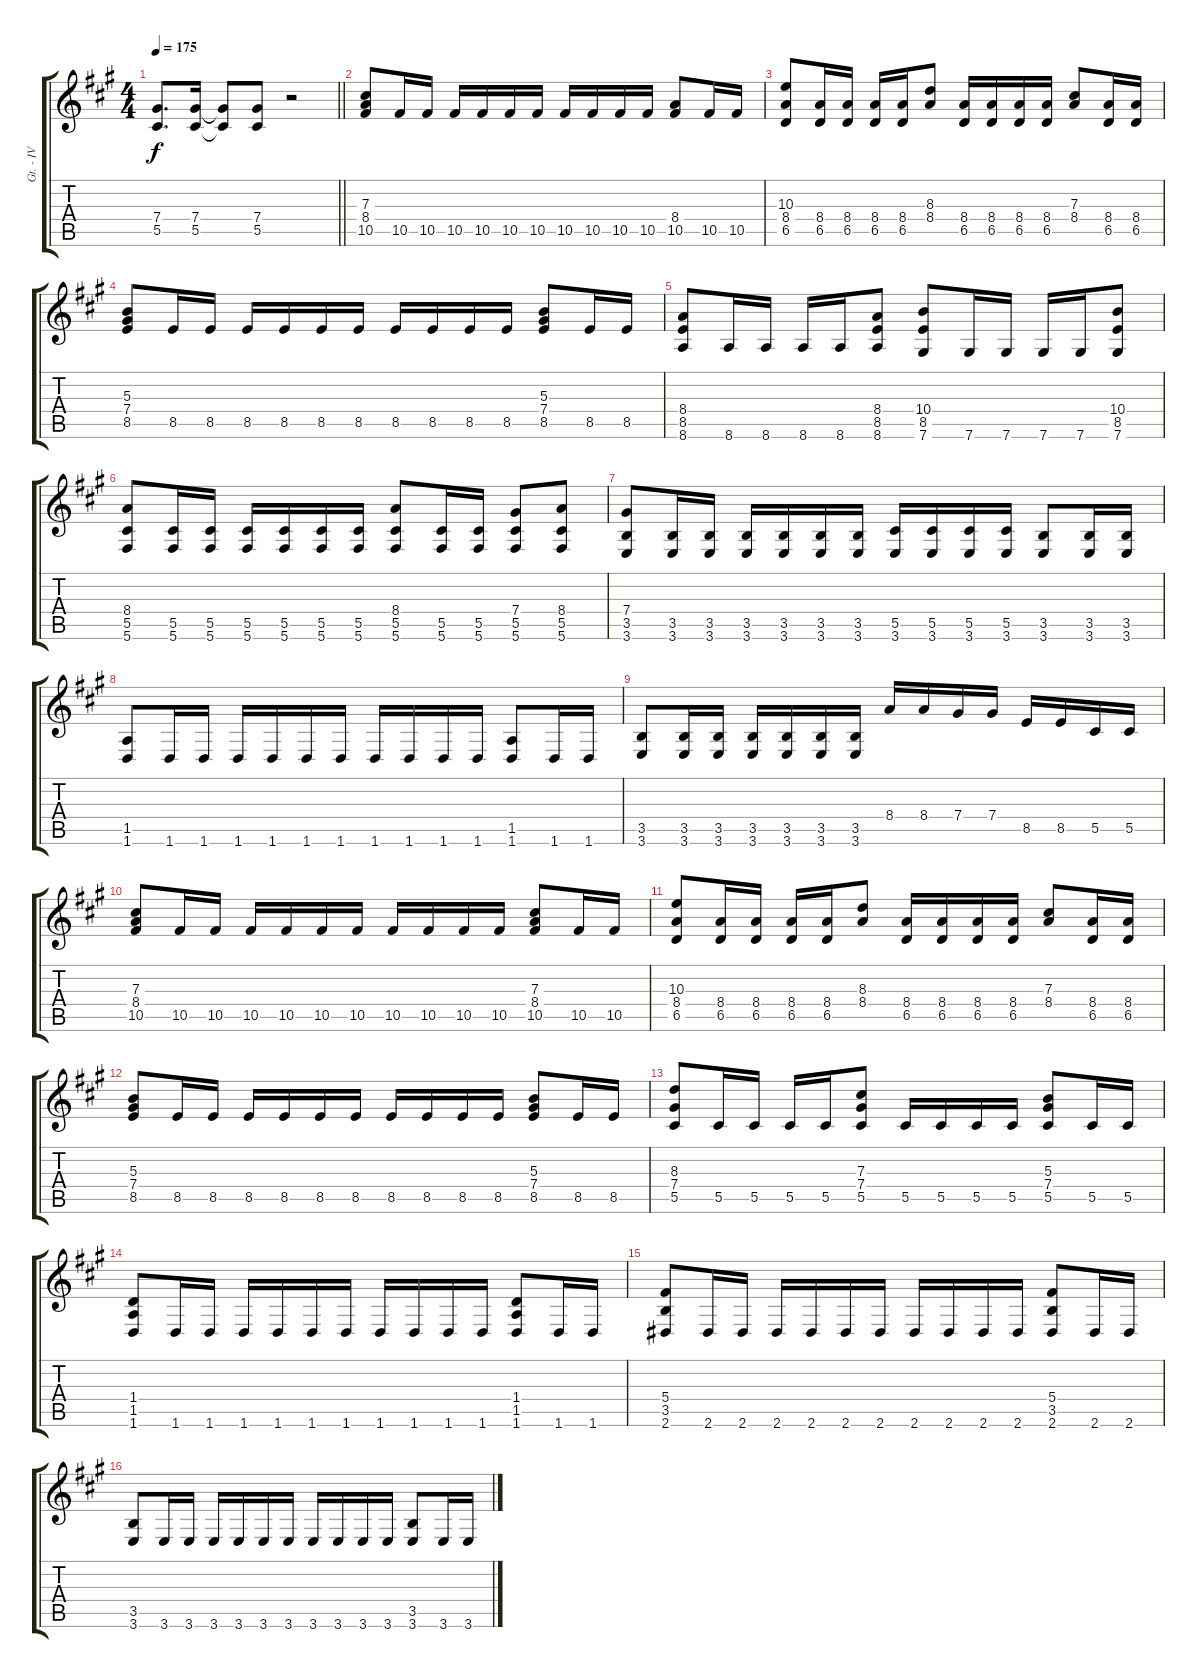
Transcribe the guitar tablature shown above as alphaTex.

\track ("Gt. - IV" "Gt. - IV") {instrument distortionguitar}
\staff {score tabs}
\tuning (Eb4 Bb3 Gb3 Db3 Ab2 Db2) {hide}
\ts (4 4)
\tempo 175
\clef g2
\barLineRight lightlight
\ks f#minor
(7.4 5.5).8{d dy f} (7.4 5.5).16 (7.4{t} 5.5{t}).8 (7.4 5.5).8 r.2 |
(7.3 8.4 10.5).8 10.5.16 10.5.16 10.5.16 10.5.16 10.5.16 10.5.16 10.5.16 10.5.16 10.5.16 10.5.16 (8.4 10.5).8 10.5.16 10.5.16 |
(10.3 8.4 6.5).8 (8.4 6.5).16 (8.4 6.5).16 (8.4 6.5).16 (8.4 6.5).16 (8.3 8.4).8 (8.4 6.5).16 (8.4 6.5).16 (8.4 6.5).16 (8.4 6.5).16 (7.3 8.4).8 (8.4 6.5).16 (8.4 6.5).16 |
(5.3 7.4 8.5).8 8.5.16 8.5.16 8.5.16 8.5.16 8.5.16 8.5.16 8.5.16 8.5.16 8.5.16 8.5.16 (5.3 7.4 8.5).8 8.5.16 8.5.16 |
(8.4 8.5 8.6).8 8.6.16 8.6.16 8.6.16 8.6.16 (8.4 8.5 8.6).8 (10.4 8.5 7.6).8 7.6.16 7.6.16 7.6.16 7.6.16 (10.4 8.5 7.6).8 |
(8.4 5.5 5.6).8 (5.5 5.6).16 (5.5 5.6).16 (5.5 5.6).16 (5.5 5.6).16 (5.5 5.6).16 (5.5 5.6).16 (8.4 5.5 5.6).8 (5.5 5.6).16 (5.5 5.6).16 (7.4 5.5 5.6).8 (8.4 5.5 5.6).8 |
(7.4 3.5 3.6).8 (3.5 3.6).16 (3.5 3.6).16 (3.5 3.6).16 (3.5 3.6).16 (3.5 3.6).16 (3.5 3.6).16 (5.5 3.6).16 (5.5 3.6).16 (5.5 3.6).16 (5.5 3.6).16 (3.5 3.6).8 (3.5 3.6).16 (3.5 3.6).16 |
(1.5 1.6).8 1.6.16 1.6.16 1.6.16 1.6.16 1.6.16 1.6.16 1.6.16 1.6.16 1.6.16 1.6.16 (1.5 1.6).8 1.6.16 1.6.16 |
(3.5 3.6).8 (3.5 3.6).16 (3.5 3.6).16 (3.5 3.6).16 (3.5 3.6).16 (3.5 3.6).16 (3.5 3.6).16 8.4.16 8.4.16 7.4.16 7.4.16 8.5.16 8.5.16 5.5.16 5.5.16 |
(7.3 8.4 10.5).8 10.5.16 10.5.16 10.5.16 10.5.16 10.5.16 10.5.16 10.5.16 10.5.16 10.5.16 10.5.16 (7.3 8.4 10.5).8 10.5.16 10.5.16 |
(10.3 8.4 6.5).8 (8.4 6.5).16 (8.4 6.5).16 (8.4 6.5).16 (8.4 6.5).16 (8.3 8.4).8 (8.4 6.5).16 (8.4 6.5).16 (8.4 6.5).16 (8.4 6.5).16 (7.3 8.4).8 (8.4 6.5).16 (8.4 6.5).16 |
(5.3 7.4 8.5).8 8.5.16 8.5.16 8.5.16 8.5.16 8.5.16 8.5.16 8.5.16 8.5.16 8.5.16 8.5.16 (5.3 7.4 8.5).8 8.5.16 8.5.16 |
(8.3 7.4 5.5).8 5.5.16 5.5.16 5.5.16 5.5.16 (7.3 7.4 5.5).8 5.5.16 5.5.16 5.5.16 5.5.16 (5.3 7.4 5.5).8 5.5.16 5.5.16 |
(1.4 1.5 1.6).8 1.6.16 1.6.16 1.6.16 1.6.16 1.6.16 1.6.16 1.6.16 1.6.16 1.6.16 1.6.16 (1.4 1.5 1.6).8 1.6.16 1.6.16 |
(5.4 3.5 2.6).8 2.6.16 2.6.16 2.6.16 2.6.16 2.6.16 2.6.16 2.6.16 2.6.16 2.6.16 2.6.16 (5.4 3.5 2.6).8 2.6.16 2.6.16 |
(3.5 3.6).8 3.6.16 3.6.16 3.6.16 3.6.16 3.6.16 3.6.16 3.6.16 3.6.16 3.6.16 3.6.16 (3.5 3.6).8 3.6.16 3.6.16
